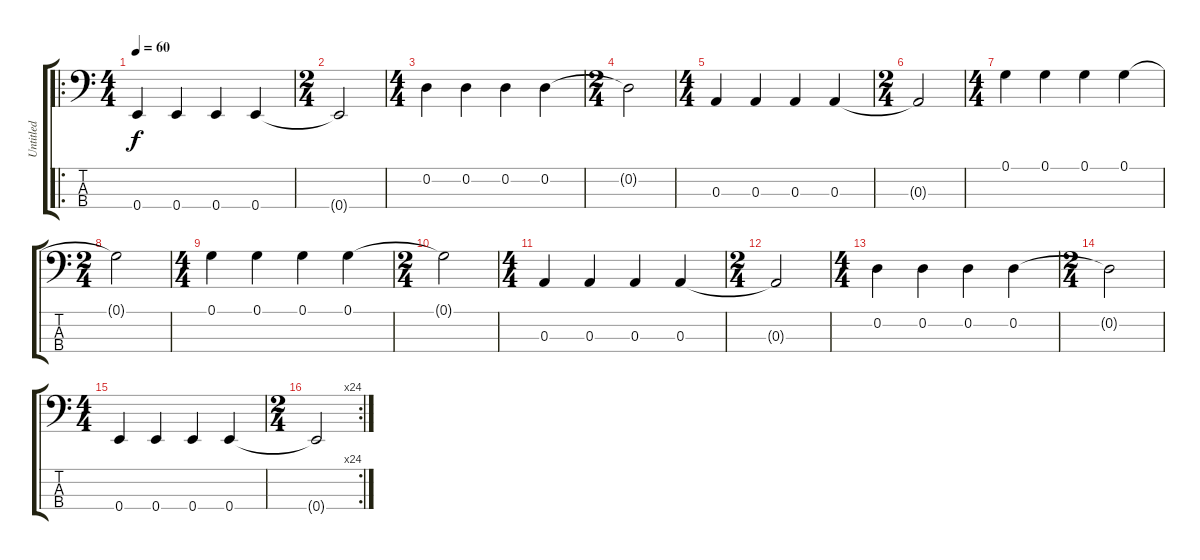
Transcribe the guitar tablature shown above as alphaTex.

\track ("Untitled" "Untitled") {instrument electricbassfinger}
\staff {score tabs}
\tuning (G2 D2 A1 E1) {hide}
\ro
\ts (4 4)
\tempo 60
\clef f4
\ks c
0.4.4{dy f instrument electricbassfinger} 0.4.4 0.4.4 0.4.4 |
\ts (2 4)
0.4{t}.2 |
\ts (4 4)
0.2.4 0.2.4 0.2.4 0.2.4 |
\ts (2 4)
0.2{t}.2 |
\ts (4 4)
0.3.4 0.3.4 0.3.4 0.3.4 |
\ts (2 4)
0.3{t}.2 |
\ts (4 4)
0.1.4 0.1.4 0.1.4 0.1.4 |
\ts (2 4)
0.1{t}.2 |
\ts (4 4)
0.1.4 0.1.4 0.1.4 0.1.4 |
\ts (2 4)
0.1{t}.2 |
\ts (4 4)
0.3.4 0.3.4 0.3.4 0.3.4 |
\ts (2 4)
0.3{t}.2 |
\ts (4 4)
0.2.4 0.2.4 0.2.4 0.2.4 |
\ts (2 4)
0.2{t}.2 |
\ts (4 4)
0.4.4 0.4.4 0.4.4 0.4.4 |
\rc 24
\ts (2 4)
0.4{t}.2
